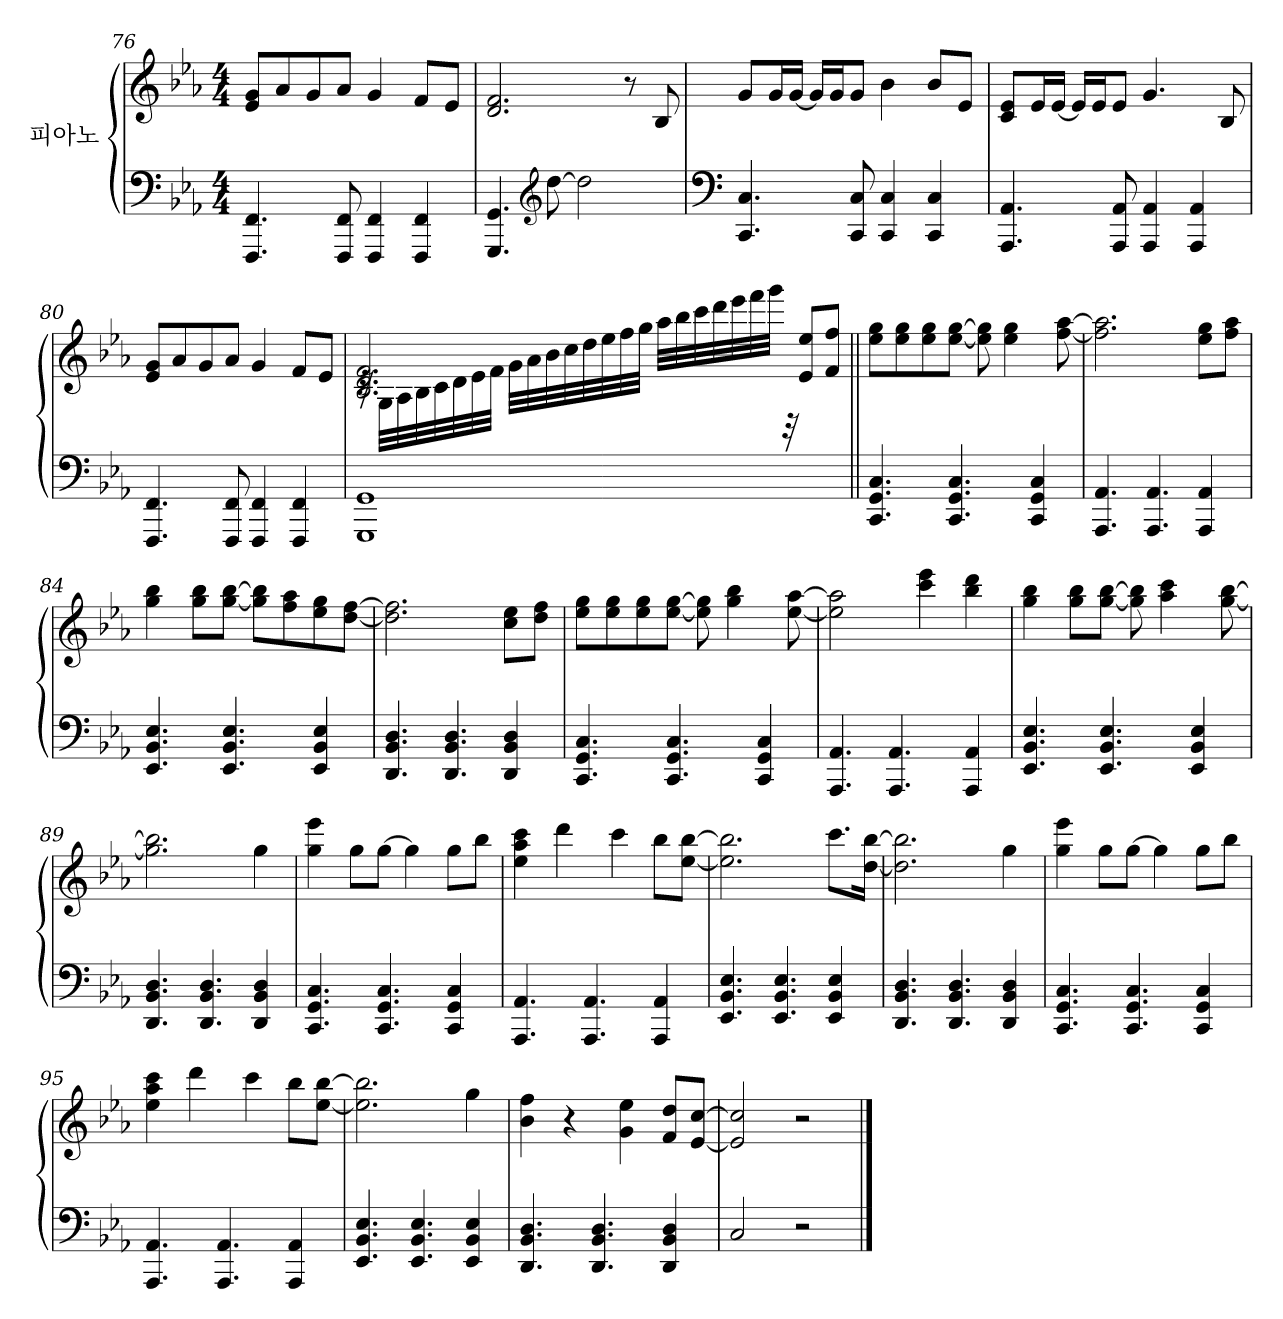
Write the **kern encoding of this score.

**kern	**kern
*part1	*part1
*staff2	*staff1
*I"피아노	*
*clefF4	*clefG2
*k[b-e-a-]	*k[b-e-a-]
*M4/4	*M4/4
=76	=76
4.FFF/ 4.FF/	8e-/ 8g/L
.	8a-/
.	8g/
8FFF/ 8FF/	8a-/J
4FFF/ 4FF/	4g/
4FFF/ 4FF/	8f/L
.	8e-/J
=77	=77
4.GGG/ 4.GG/	2.d/ 2.f/
*clefG2	*
[8dd\	.
2dd\]	.
.	8r
.	8B-/
!!LO:PB:g=z
=78	=78
*clefF4	*
4.CC/ 4.C/	8g/L
.	16g/L
.	[16g/JJ
.	16g/LL]
.	16g/J
8CC/ 8C/	8g/J
4CC/ 4C/	4b-\
4CC/ 4C/	8b-/L
.	8e-/J
=79	=79
4.AAA-/ 4.AA-/	8c/ 8e-/L
.	16e-/L
.	[16e-/JJ
.	16e-/LL]
.	16e-/J
8AAA-/ 8AA-/	8e-/J
4AAA-/ 4AA-/	4.g/
4AAA-/ 4AA-/	.
.	8B-/
!!LO:LB:g=z
=80	=80
4.FFF/ 4.FF/	8e-/ 8g/L
.	8a-/
.	8g/
8FFF/ 8FF/	8a-/J
4FFF/ 4FF/	4g/
4FFF/ 4FF/	8f/L
.	8e-/J
=81	=81
*	*^
1GGG 1GG	2.B-/ 2.d/ 2.f/	32rc
.	.	32G\LLL
.	.	32A-\
.	.	32B-\
.	.	32c\
.	.	32d\
.	.	32e-\
.	.	32f\JJJ
.	.	32g\LLL
.	.	32a-\
.	.	32b-\
.	.	32cc\
.	.	32dd\
.	.	32ee-\
.	.	32ff\
.	.	32gg\JJJ
.	.	32aa-\LLL
.	.	32bb-\
.	.	32ccc\
.	.	32ddd\
.	.	32eee-\
.	.	32fff\
.	.	32ggg\JJJ
.	.	32r
.	8e-/ 8ee-/L	4ryy
.	8f/ 8ff/J	.
*	*v	*v
!!LO:LB:g=z
=82||	=82||
4.CC/ 4.GG/ 4.C/	8ee-\ 8gg\L
.	8ee-\ 8gg\
.	8ee-\ 8gg\
4.CC/ 4.GG/ 4.C/	[8ee-\ [8gg\J
.	8ee-\] 8gg\]
.	4ee-\ 4gg\
4CC/ 4GG/ 4C/	.
.	[8ff\ [8aa-\
=83	=83
4.AAA-/ 4.AA-/	2.ff\] 2.aa-\]
4.AAA-/ 4.AA-/	.
4AAA-/ 4AA-/	8ee-\ 8gg\L
.	8ff\ 8aa-\J
=84	=84
4.EE-/ 4.BB-/ 4.E-/	4gg\ 4bb-\
.	8gg\ 8bb-\L
4.EE-/ 4.BB-/ 4.E-/	[8gg\ [8bb-\J
.	8gg\] 8bb-\]L
.	8ff\ 8aa-\
4EE-/ 4BB-/ 4E-/	8ee-\ 8gg\
.	[8dd\ [8ff\J
=85	=85
4.DD/ 4.BB-/ 4.D/	2.dd\] 2.ff\]
4.DD/ 4.BB-/ 4.D/	.
4DD/ 4BB-/ 4D/	8cc\ 8ee-\L
.	8dd\ 8ff\J
!!LO:LB:g=z
=86	=86
4.CC/ 4.GG/ 4.C/	8ee-\ 8gg\L
.	8ee-\ 8gg\
.	8ee-\ 8gg\
4.CC/ 4.GG/ 4.C/	[8ee-\ [8gg\J
.	8ee-\] 8gg\]
.	4gg\ 4bb-\
4CC/ 4GG/ 4C/	.
.	[8ee-\ [8aa-\
=87	=87
4.AAA-/ 4.AA-/	2ee-\] 2aa-\]
4.AAA-/ 4.AA-/	.
.	4ccc\ 4eee-\
4AAA-/ 4AA-/	4bb-\ 4ddd\
=88	=88
4.EE-/ 4.BB-/ 4.E-/	4gg\ 4bb-\
.	8gg\ 8bb-\L
4.EE-/ 4.BB-/ 4.E-/	[8gg\ [8bb-\J
.	8gg\] 8bb-\]
.	4aa-\ 4ccc\
4EE-/ 4BB-/ 4E-/	.
.	[8gg\ [8bb-\
=89	=89
4.DD/ 4.BB-/ 4.D/	2.gg\] 2.bb-\]
4.DD/ 4.BB-/ 4.D/	.
4DD/ 4BB-/ 4D/	4gg\
!!LO:LB:g=z
=90	=90
4.CC/ 4.GG/ 4.C/	4gg\ 4eee-\
.	8gg\L
4.CC/ 4.GG/ 4.C/	[8gg\J
.	4gg\]
4CC/ 4GG/ 4C/	8gg\L
.	8bb-\J
=91	=91
4.AAA-/ 4.AA-/	4ee-\ 4aa-\ 4ccc\
.	4ddd\
4.AAA-/ 4.AA-/	.
.	4ccc\
4AAA-/ 4AA-/	8bb-\L
.	[8ee-\ [8bb-\J
=92	=92
4.EE-/ 4.BB-/ 4.E-/	2.ee-\] 2.bb-\]
4.EE-/ 4.BB-/ 4.E-/	.
4EE-/ 4BB-/ 4E-/	8.ccc\L
.	[16dd\ [16bb-\Jk
=93	=93
4.DD/ 4.BB-/ 4.D/	2.dd\] 2.bb-\]
4.DD/ 4.BB-/ 4.D/	.
4DD/ 4BB-/ 4D/	4gg\
!!LO:LB:g=z
=94	=94
4.CC/ 4.GG/ 4.C/	4gg\ 4eee-\
.	8gg\L
4.CC/ 4.GG/ 4.C/	[8gg\J
.	4gg\]
4CC/ 4GG/ 4C/	8gg\L
.	8bb-\J
=95	=95
4.AAA-/ 4.AA-/	4ee-\ 4aa-\ 4ccc\
.	4ddd\
4.AAA-/ 4.AA-/	.
.	4ccc\
4AAA-/ 4AA-/	8bb-\L
.	[8ee-\ [8bb-\J
=96	=96
4.EE-/ 4.BB-/ 4.E-/	2.ee-\] 2.bb-\]
4.EE-/ 4.BB-/ 4.E-/	.
4EE-/ 4BB-/ 4E-/	4gg\
=97	=97
4.DD/ 4.BB-/ 4.D/	4b-\ 4ff\
.	4r
4.DD/ 4.BB-/ 4.D/	.
.	4g\ 4ee-\
4DD/ 4BB-/ 4D/	8f/ 8dd/L
.	[8e-/ [8cc/J
=98	=98
2C/	2e-/] 2cc/]
2r	2r
==	==
*-	*-
